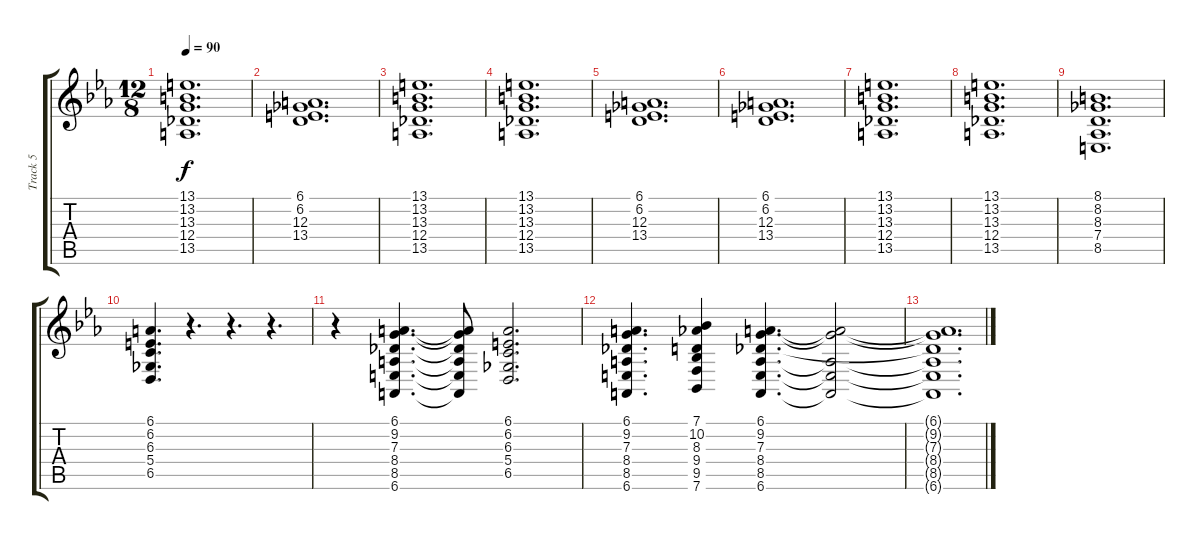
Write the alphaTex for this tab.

\track ("Track 5" "Track 5") {instrument drawbarorgan}
\staff {score tabs}
\tuning (Eb4 Bb3 Gb3 Db3 Ab2 Eb2) {hide}
\ts (12 8)
\tempo 90
\clef g2
\ks eb
(13.1 13.2 13.3 12.4 13.5).1{d dy f} |
(6.1 6.2 12.3 13.4).1{d} |
(13.1 13.2 13.3 12.4 13.5).1{d} |
(13.1 13.2 13.3 12.4 13.5).1{d} |
(6.1 6.2 12.3 13.4).1{d} |
(6.1 6.2 12.3 13.4).1{d} |
(13.1 13.2 13.3 12.4 13.5).1{d} |
(13.1 13.2 13.3 12.4 13.5).1{d} |
(8.1 8.2 8.3 7.4 8.5).1{d} |
(6.1 6.2 6.3 5.4 6.5).4{d} r.4{d} r.4{d} r.4{d} |
r.4 (6.1 9.2 7.3 8.4 8.5 6.6).4{d} (6.1{t} 9.2{t} 7.3{t} 8.4{t} 8.5{t} 6.6{t}).8 (6.1 6.2 6.3 5.4 6.5).2{d} |
(6.1 9.2 7.3 8.4 8.5 6.6).4{d} (7.1 10.2 8.3 9.4 9.5 7.6).4 (6.1 9.2 7.3 8.4 8.5 6.6).4{d} (6.1{t} 9.2{t} 8.4{t} 8.5{t} 6.6{t}).2 |
(6.1{t} 9.2{t} 7.3{t} 8.4{t} 8.5{t} 6.6{t}).1{d}
